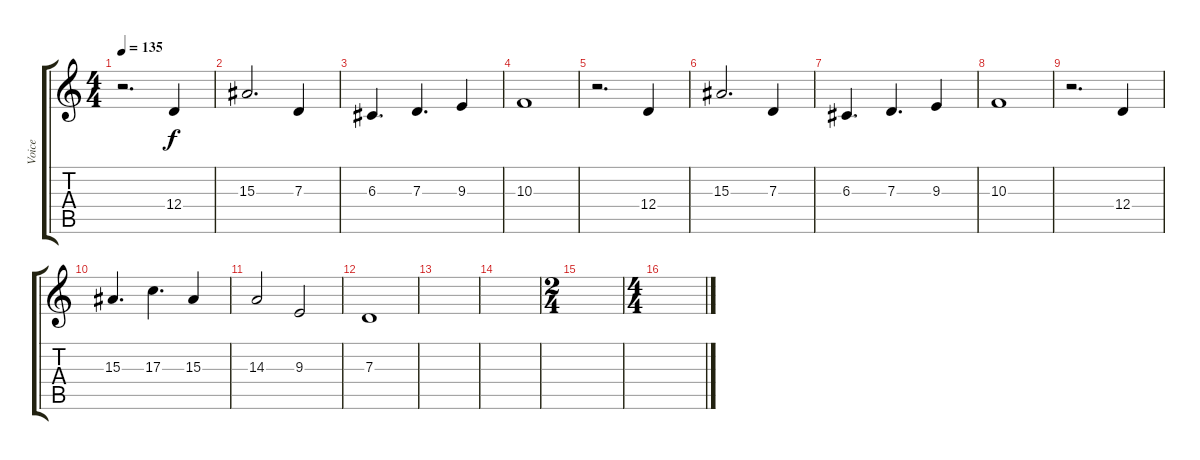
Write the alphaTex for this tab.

\track ("Voice" "Voice") {instrument tenorsax}
\staff {score tabs}
\tuning (E4 B3 G3 D3 A2 E2) {hide}
\ts (4 4)
\tempo 135
\clef g2
\ks c
r.2{d dy f} 12.4.4 |
15.3.2{d} 7.3.4 |
6.3.4{d} 7.3.4{d} 9.3.4 |
10.3.1 |
r.2{d} 12.4.4 |
15.3.2{d} 7.3.4 |
6.3.4{d} 7.3.4{d} 9.3.4 |
10.3.1 |
r.2{d} 12.4.4 |
15.3.4{d} 17.3.4{d} 15.3.4 |
14.3.2 9.3.2 |
7.3.1 |
|
|
\ts (2 4)
|
\ts (4 4)
